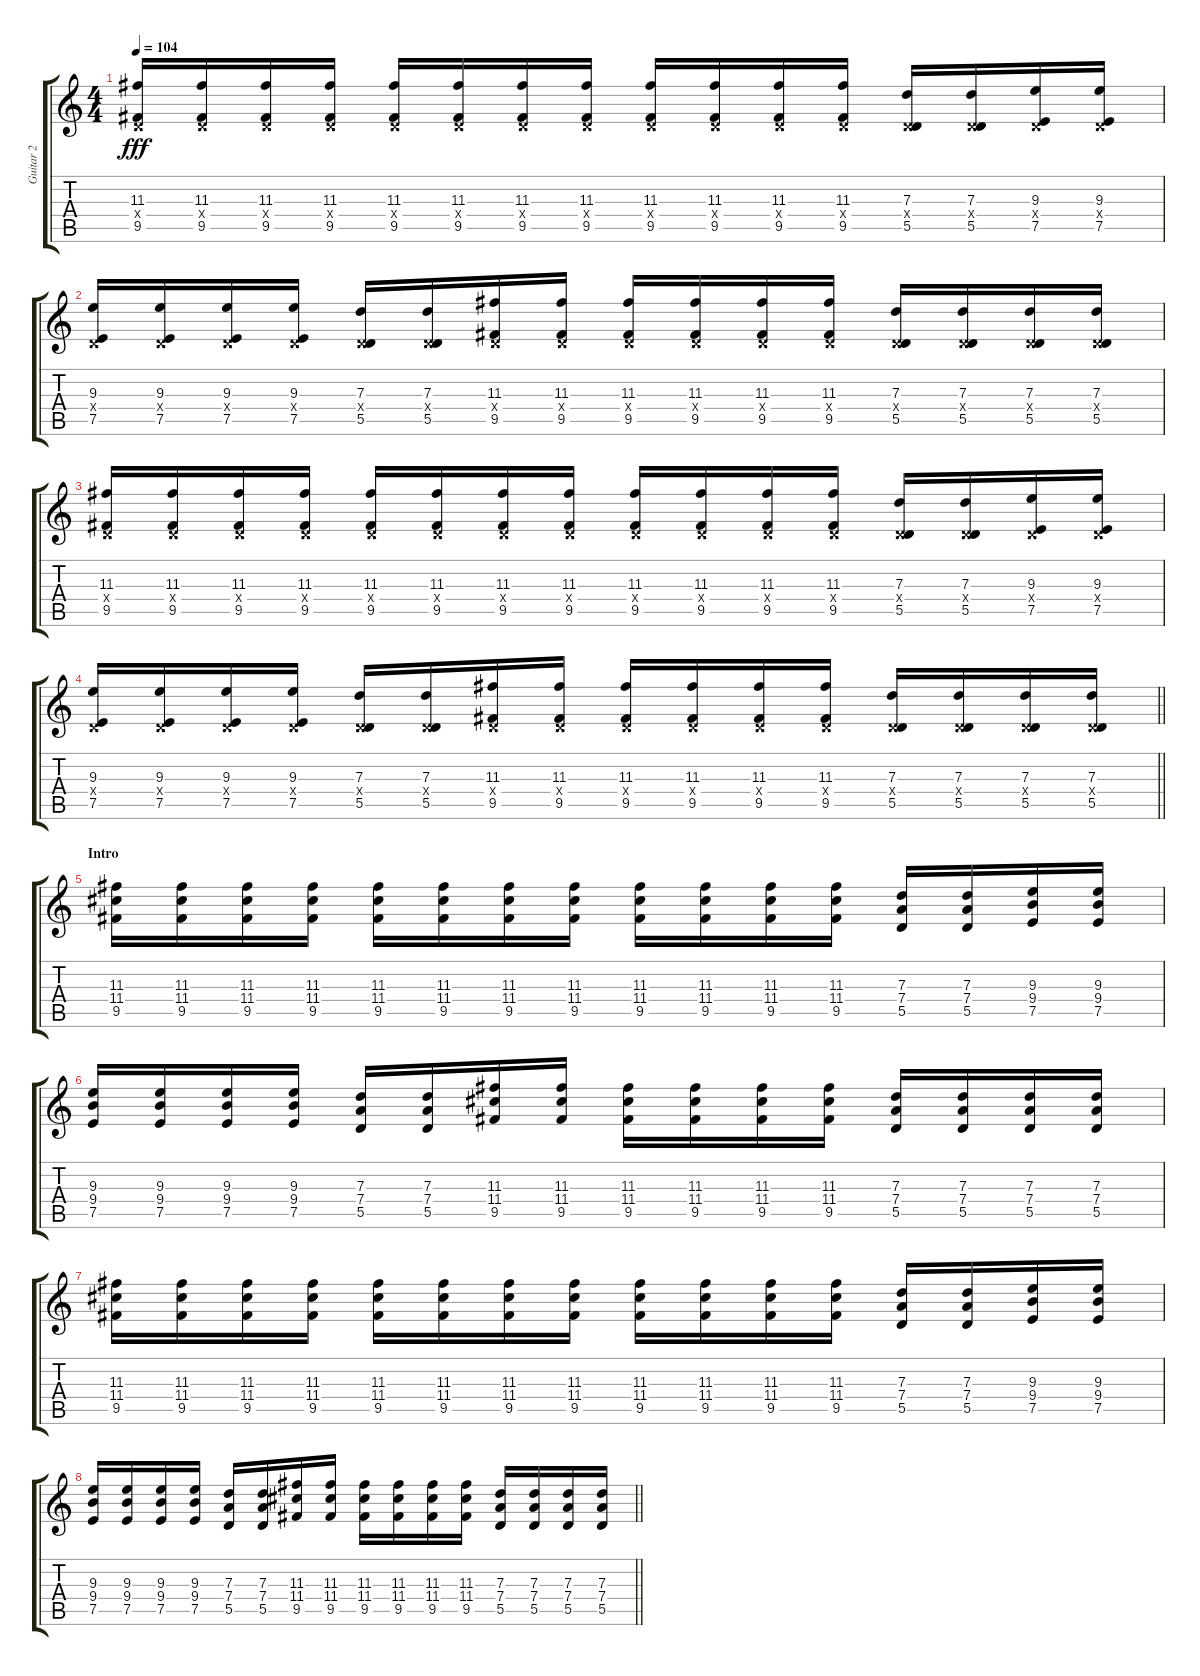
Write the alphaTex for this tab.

\track ("Guitar 2" "Guitar 2") {instrument overdrivenguitar}
\staff {score tabs}
\tuning (E4 B3 G3 D3 A2 E2) {hide}
\ts (4 4)
\tempo 104
\clef g2
\ks c
(11.3 0.4{x} 9.5).16{dy fff} (11.3 0.4{x} 9.5).16 (11.3 0.4{x} 9.5).16 (11.3 0.4{x} 9.5).16 (11.3 0.4{x} 9.5).16 (11.3 0.4{x} 9.5).16 (11.3 0.4{x} 9.5).16 (11.3 0.4{x} 9.5).16 (11.3 0.4{x} 9.5).16 (11.3 0.4{x} 9.5).16 (11.3 0.4{x} 9.5).16 (11.3 0.4{x} 9.5).16 (7.3 0.4{x} 5.5).16 (7.3 0.4{x} 5.5).16 (9.3 0.4{x} 7.5).16 (9.3 0.4{x} 7.5).16 |
(9.3 0.4{x} 7.5).16 (9.3 0.4{x} 7.5).16 (9.3 0.4{x} 7.5).16 (9.3 0.4{x} 7.5).16 (7.3 0.4{x} 5.5).16 (7.3 0.4{x} 5.5).16 (11.3 0.4{x} 9.5).16 (11.3 0.4{x} 9.5).16 (11.3 0.4{x} 9.5).16 (11.3 0.4{x} 9.5).16 (11.3 0.4{x} 9.5).16 (11.3 0.4{x} 9.5).16 (7.3 0.4{x} 5.5).16 (7.3 0.4{x} 5.5).16 (7.3 0.4{x} 5.5).16 (7.3 0.4{x} 5.5).16 |
(11.3 0.4{x} 9.5).16 (11.3 0.4{x} 9.5).16 (11.3 0.4{x} 9.5).16 (11.3 0.4{x} 9.5).16 (11.3 0.4{x} 9.5).16 (11.3 0.4{x} 9.5).16 (11.3 0.4{x} 9.5).16 (11.3 0.4{x} 9.5).16 (11.3 0.4{x} 9.5).16 (11.3 0.4{x} 9.5).16 (11.3 0.4{x} 9.5).16 (11.3 0.4{x} 9.5).16 (7.3 0.4{x} 5.5).16 (7.3 0.4{x} 5.5).16 (9.3 0.4{x} 7.5).16 (9.3 0.4{x} 7.5).16 |
\barLineRight lightlight
(9.3 0.4{x} 7.5).16 (9.3 0.4{x} 7.5).16 (9.3 0.4{x} 7.5).16 (9.3 0.4{x} 7.5).16 (7.3 0.4{x} 5.5).16 (7.3 0.4{x} 5.5).16 (11.3 0.4{x} 9.5).16 (11.3 0.4{x} 9.5).16 (11.3 0.4{x} 9.5).16 (11.3 0.4{x} 9.5).16 (11.3 0.4{x} 9.5).16 (11.3 0.4{x} 9.5).16 (7.3 0.4{x} 5.5).16 (7.3 0.4{x} 5.5).16 (7.3 0.4{x} 5.5).16 (7.3 0.4{x} 5.5).16 |
\section ("" "Intro")
(11.3 11.4 9.5).16 (11.3 11.4 9.5).16 (11.3 11.4 9.5).16 (11.3 11.4 9.5).16 (11.3 11.4 9.5).16 (11.3 11.4 9.5).16 (11.3 11.4 9.5).16 (11.3 11.4 9.5).16 (11.3 11.4 9.5).16 (11.3 11.4 9.5).16 (11.3 11.4 9.5).16 (11.3 11.4 9.5).16 (7.3 7.4 5.5).16 (7.3 7.4 5.5).16 (9.3 9.4 7.5).16 (9.3 9.4 7.5).16 |
(9.3 9.4 7.5).16 (9.3 9.4 7.5).16 (9.3 9.4 7.5).16 (9.3 9.4 7.5).16 (7.3 7.4 5.5).16 (7.3 7.4 5.5).16 (11.3 11.4 9.5).16 (11.3 11.4 9.5).16 (11.3 11.4 9.5).16 (11.3 11.4 9.5).16 (11.3 11.4 9.5).16 (11.3 11.4 9.5).16 (7.3 7.4 5.5).16 (7.3 7.4 5.5).16 (7.3 7.4 5.5).16 (7.3 7.4 5.5).16 |
(11.3 11.4 9.5).16 (11.3 11.4 9.5).16 (11.3 11.4 9.5).16 (11.3 11.4 9.5).16 (11.3 11.4 9.5).16 (11.3 11.4 9.5).16 (11.3 11.4 9.5).16 (11.3 11.4 9.5).16 (11.3 11.4 9.5).16 (11.3 11.4 9.5).16 (11.3 11.4 9.5).16 (11.3 11.4 9.5).16 (7.3 7.4 5.5).16 (7.3 7.4 5.5).16 (9.3 9.4 7.5).16 (9.3 9.4 7.5).16 |
\barLineRight lightlight
(9.3 9.4 7.5).16 (9.3 9.4 7.5).16 (9.3 9.4 7.5).16 (9.3 9.4 7.5).16 (7.3 7.4 5.5).16 (7.3 7.4 5.5).16 (11.3 11.4 9.5).16 (11.3 11.4 9.5).16 (11.3 11.4 9.5).16 (11.3 11.4 9.5).16 (11.3 11.4 9.5).16 (11.3 11.4 9.5).16 (7.3 7.4 5.5).16 (7.3 7.4 5.5).16 (7.3 7.4 5.5).16 (7.3 7.4 5.5).16
